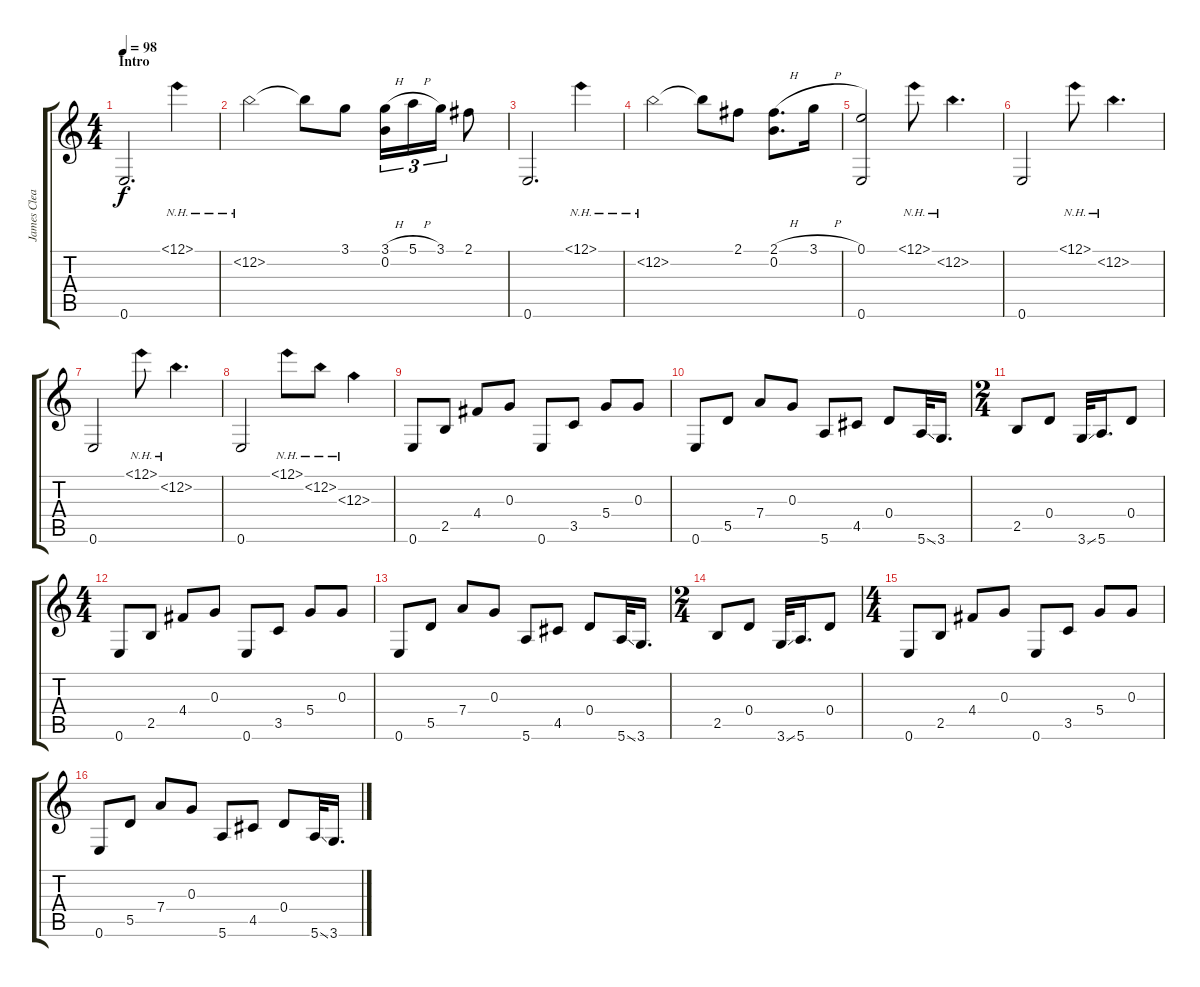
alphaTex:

\track ("James Clean" "James Clea") {instrument electricguitarclean}
\staff {score tabs}
\tuning (E4 B3 G3 D3 A2 E2) {hide}
\ts (4 4)
\section ("" "Intro")
\tempo 98
\clef g2
\ks c
0.6.2{d dy f balance 8 instrument electricguitarclean} 12.1{nh}.4 |
12.2{nh}.2 12.2{t}.8 3.1.8 (3.1{h} 0.2).16{tu (3 2)} 5.1{h}.16{tu (3 2)} 3.1.16{tu (3 2)} 2.1.8 |
0.6.2{d} 12.1{nh}.4 |
12.2{nh}.2 12.2{t}.8 2.1.8 (2.1{h} 0.2).8{d} 3.1{h}.16 |
(0.1 0.6).2 12.1{nh}.8 12.2{nh}.4{d} |
0.6.2 12.1{nh}.8 12.2{nh}.4{d} |
0.6.2 12.1{nh}.8 12.2{nh}.4{d} |
0.6.2 12.1{nh}.8 12.2{nh}.8 12.3{nh}.4 |
0.6.8 2.5.8 4.4.8 0.3.8 0.6.8 3.5.8 5.4.8 0.3.8 |
0.6.8 5.5.8 7.4.8 0.3.8 5.6.8 4.5.8 0.4.8 5.6{ss}.32 3.6.16{d} |
\ts (2 4)
2.5.8 0.4.8 3.6{ss}.32 5.6.16{d} 0.4.8 |
\ts (4 4)
0.6.8 2.5.8 4.4.8 0.3.8 0.6.8 3.5.8 5.4.8 0.3.8 |
0.6.8 5.5.8 7.4.8 0.3.8 5.6.8 4.5.8 0.4.8 5.6{ss}.32 3.6.16{d} |
\ts (2 4)
2.5.8 0.4.8 3.6{ss}.32 5.6.16{d} 0.4.8 |
\ts (4 4)
0.6.8{balance 4} 2.5.8 4.4.8 0.3.8 0.6.8 3.5.8 5.4.8 0.3.8 |
0.6.8 5.5.8 7.4.8 0.3.8 5.6.8 4.5.8 0.4.8 5.6{ss}.32 3.6.16{d}
